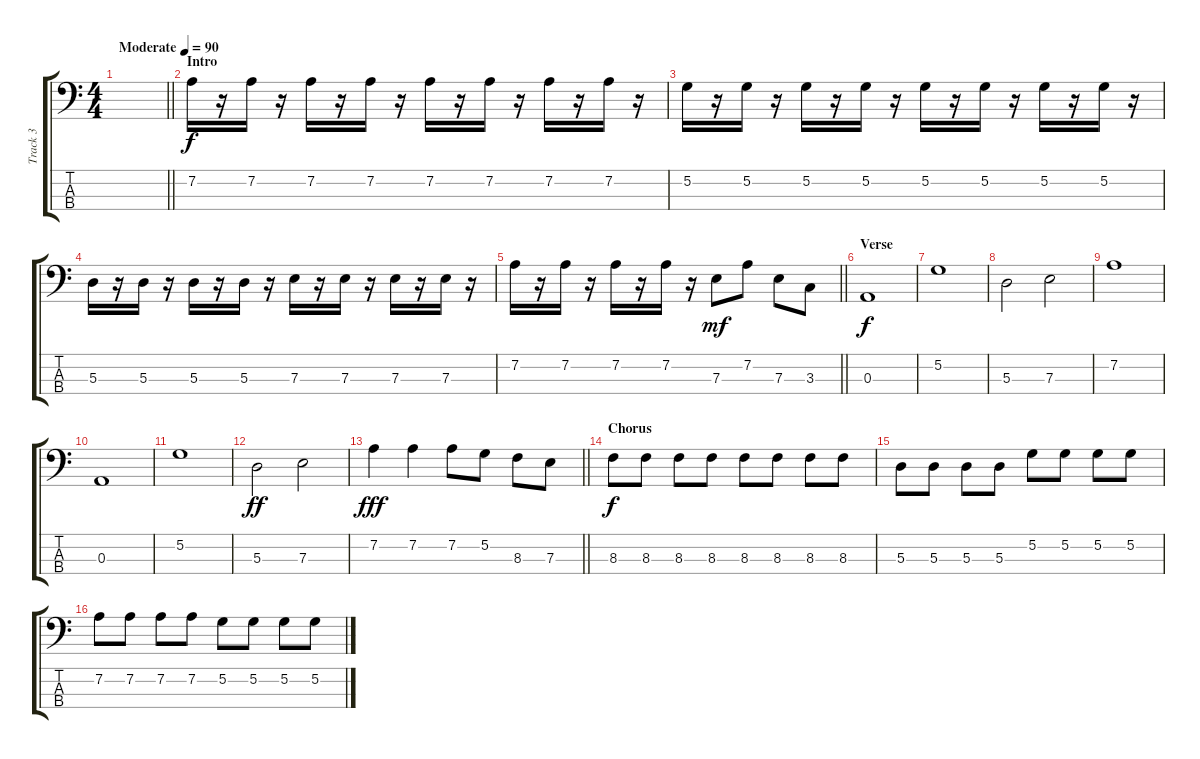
\track ("Track 3" "Track 3") {instrument electricbassfinger}
\staff {score tabs}
\tuning (G2 D2 A1 E1) {hide}
\ts (4 4)
\tempo (90 "Moderate")
\clef f4
\barLineRight lightlight
\ks c
|
\section ("" "Intro")
7.2.16 r.16 7.2.16 r.16 7.2.16 r.16 7.2.16 r.16 7.2.16 r.16 7.2.16 r.16 7.2.16 r.16 7.2.16 r.16 |
5.2.16 r.16 5.2.16 r.16 5.2.16 r.16 5.2.16 r.16 5.2.16 r.16 5.2.16 r.16 5.2.16 r.16 5.2.16 r.16 |
5.3.16 r.16 5.3.16 r.16 5.3.16 r.16 5.3.16 r.16 7.3.16 r.16 7.3.16 r.16 7.3.16 r.16 7.3.16 r.16 |
\barLineRight lightlight
7.2.16 r.16 7.2.16 r.16 7.2.16 r.16 7.2.16 r.16 7.3.8{dy mf} 7.2.8 7.3.8 3.3.8 |
\section ("" "Verse")
0.3.1{dy f} |
5.2.1 |
5.3.2 7.3.2 |
7.2.1 |
0.3.1 |
5.2.1 |
5.3.2{dy ff} 7.3.2 |
\barLineRight lightlight
7.2.4{dy fff} 7.2.4 7.2.8 5.2.8 8.3.8 7.3.8 |
\section ("" "Chorus")
8.3.8{dy f} 8.3.8 8.3.8 8.3.8 8.3.8 8.3.8 8.3.8 8.3.8 |
5.3.8 5.3.8 5.3.8 5.3.8 5.2.8 5.2.8 5.2.8 5.2.8 |
7.2.8 7.2.8 7.2.8 7.2.8 5.2.8 5.2.8 5.2.8 5.2.8
